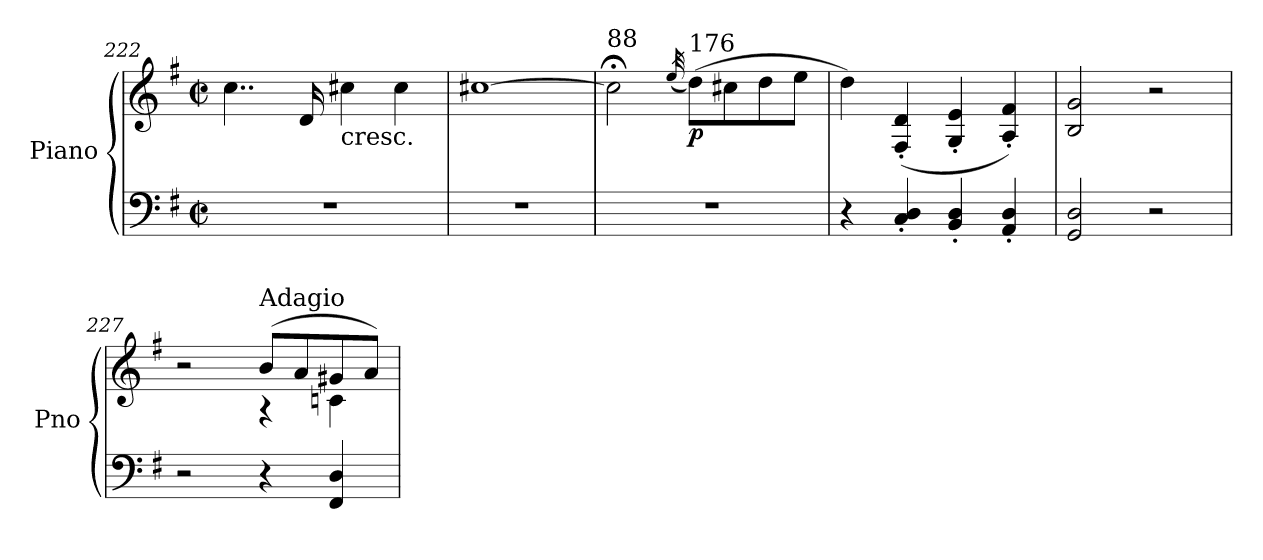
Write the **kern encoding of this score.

**kern	**kern	**dynam
*part1	*part1	*part1
*staff2	*staff1	*staff1/2
*I"Piano	*	*
*I'Pno	*	*
*clefF4	*clefG2	*
*k[f#]	*k[f#]	*
*G:	*G:	*
*M2/2	*M2/2	*
*met(c|)	*met(c|)	*
=222	=222	=222
1r	4..cc\	.
.	16d/	.
!	!LO:TX:b:t=cresc.	!
.	4cc#X\	.
.	4cc#\	.
!!LO:PB:g=z
=223	=223	=223
1r	[1cc#X	.
=224	=224	=224
!	!LO:TX:a:t=88	!
1r	2cc#;<\]	.
.	(32qee/	.
!	!LO:TX:a:t=176	!
!	!	!LO:DY:b
.	(8dd\L)	p
.	8cc#X\	.
.	8dd\	.
.	8ee\J	.
=225	=225	=225
4r	4dd\)	.
4C/' 4D/'	(4F#/' 4d/'	.
4BB/' 4D/'	4G/' 4e/'	.
4AA/' 4D/'	4A/' 4f#/')	.
!!LO:PB:g=z
=226	=226	=226
2GG/ 2D/	2B/ 2g/	.
2r	2r	.
=227	=227	=227
*	*^	*
2r	2r	2ryy	.
!	!LO:TX:a:t=Adagio	!	!
4r	(8b/L	4rA	.
.	8a/	.	.
4FF#/ 4D/	8g#X/	4cn\	.
.	8a/J)	.	.
*	*v	*v	*
=	=	=
*-	*-	*-
